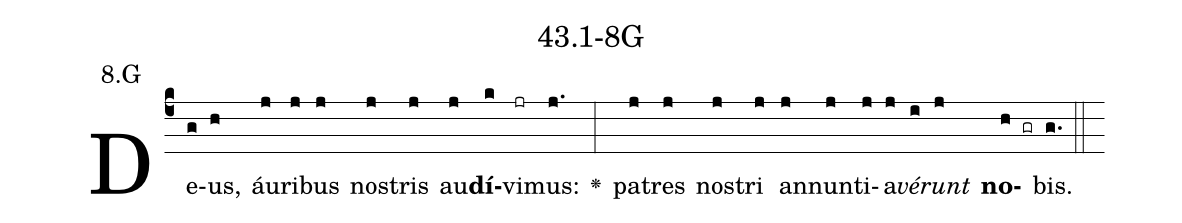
name: 43.1-8G;
annotation: 8.G;
%%
(c4)De(g)us,(h) áu(j)ri(j)bus(j) nos(j)tris(j) au(j)<b>dí</b>(k)vi(jr)mus:(j.) <v>\greheightstar</v>(:) pa(j)tres(j) nos(j)tri(j) an(j)nun(j)ti(j)a(j)<i>vé</i>(i)<i>runt</i>(j) <b>no</b>(h gr)bis.(g.) (::)


%E(j) u(j) o(i) u(j) a(h) e.(g.) (::)
